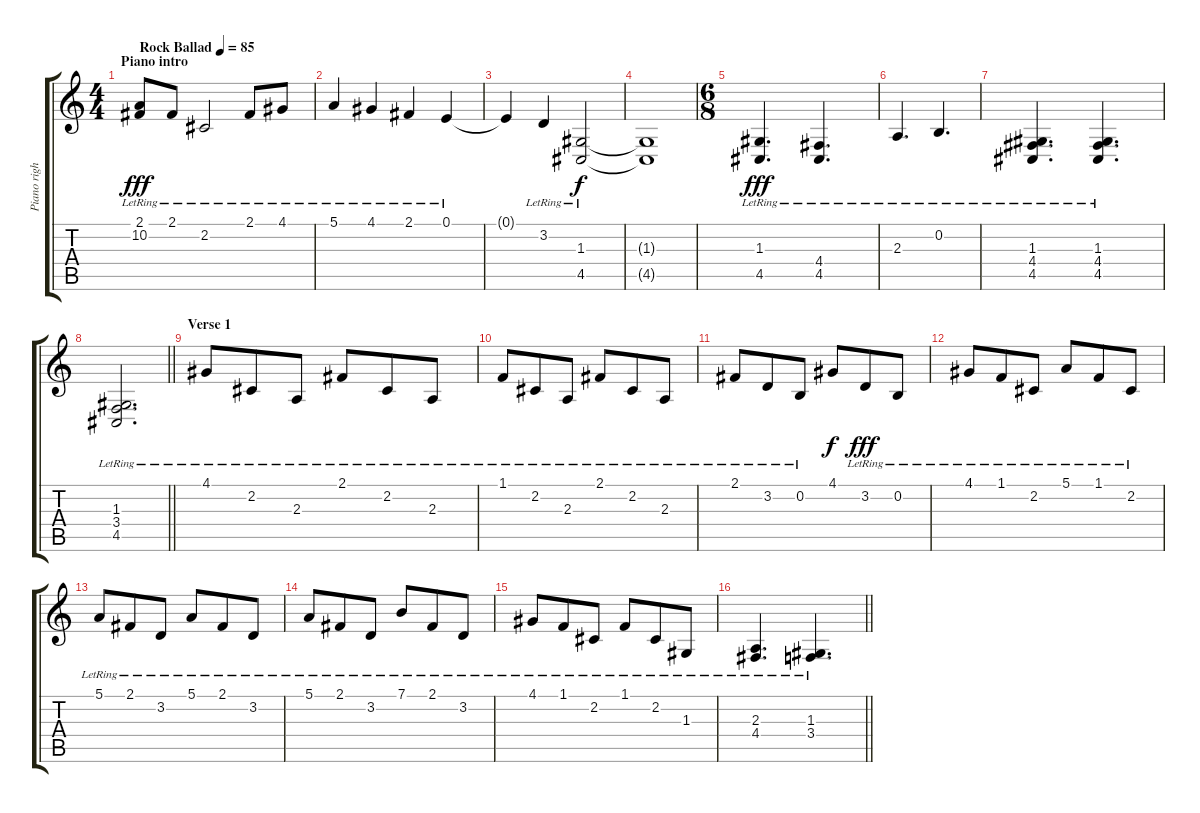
\track ("Piano right" "Piano righ") {instrument acousticgrandpiano}
\staff {score tabs}
\tuning (E4 B3 G3 D3 A2 E2) {hide}
\ts (4 4)
\section ("" "Piano intro")
\tempo (85 "Rock Ballad")
\clef g2
\ks c
(2.1{lr} 10.2{lr}).8{dy fff instrument acousticgrandpiano} 2.1{lr}.8 2.2{lr}.2 2.1{lr}.8 4.1{lr}.8 |
5.1{lr}.4 4.1{lr}.4 2.1{lr}.4 0.1{lr}.4 |
0.1{t}.4 3.2{lr}.4 (1.3{lr} 4.5{lr}).2{dy f} |
(1.3{t} 4.5{t}).1 |
\ts (6 8)
(1.3{lr} 4.5{lr}).4{d dy fff} (4.4{lr} 4.5{lr}).4{d} |
2.3{lr}.4{d} 0.2{lr}.4{d} |
(1.3{lr} 4.4{lr} 4.5{lr}).4{d} (1.3{lr} 4.4{lr} 4.5{lr}).4{d} |
\barLineRight lightlight
(1.3{lr} 3.4{lr} 4.5{lr}).2{d} |
\section ("" "Verse 1")
4.1{lr}.8 2.2{lr}.8 2.3{lr}.8 2.1{lr}.8 2.2{lr}.8 2.3{lr}.8 |
1.1{lr}.8 2.2{lr}.8 2.3{lr}.8 2.1{lr}.8 2.2{lr}.8 2.3{lr}.8 |
2.1{lr}.8 3.2{lr}.8 0.2{lr}.8 4.1.8{dy f} 3.2{lr}.8{dy fff} 0.2{lr}.8 |
4.1{lr}.8 1.1{lr}.8 2.2{lr}.8 5.1{lr}.8 1.1{lr}.8 2.2{lr}.8 |
5.1{lr}.8 2.1{lr}.8 3.2{lr}.8 5.1{lr}.8 2.1{lr}.8 3.2{lr}.8 |
5.1{lr}.8 2.1{lr}.8 3.2{lr}.8 7.1{lr}.8 2.1{lr}.8 3.2{lr}.8 |
4.1{lr}.8 1.1{lr}.8 2.2{lr}.8 1.1{lr}.8 2.2{lr}.8 1.3{lr}.8 |
\barLineRight lightlight
(2.3{lr} 4.4{lr}).4{d} (1.3{lr} 3.4{lr}).4{d}
